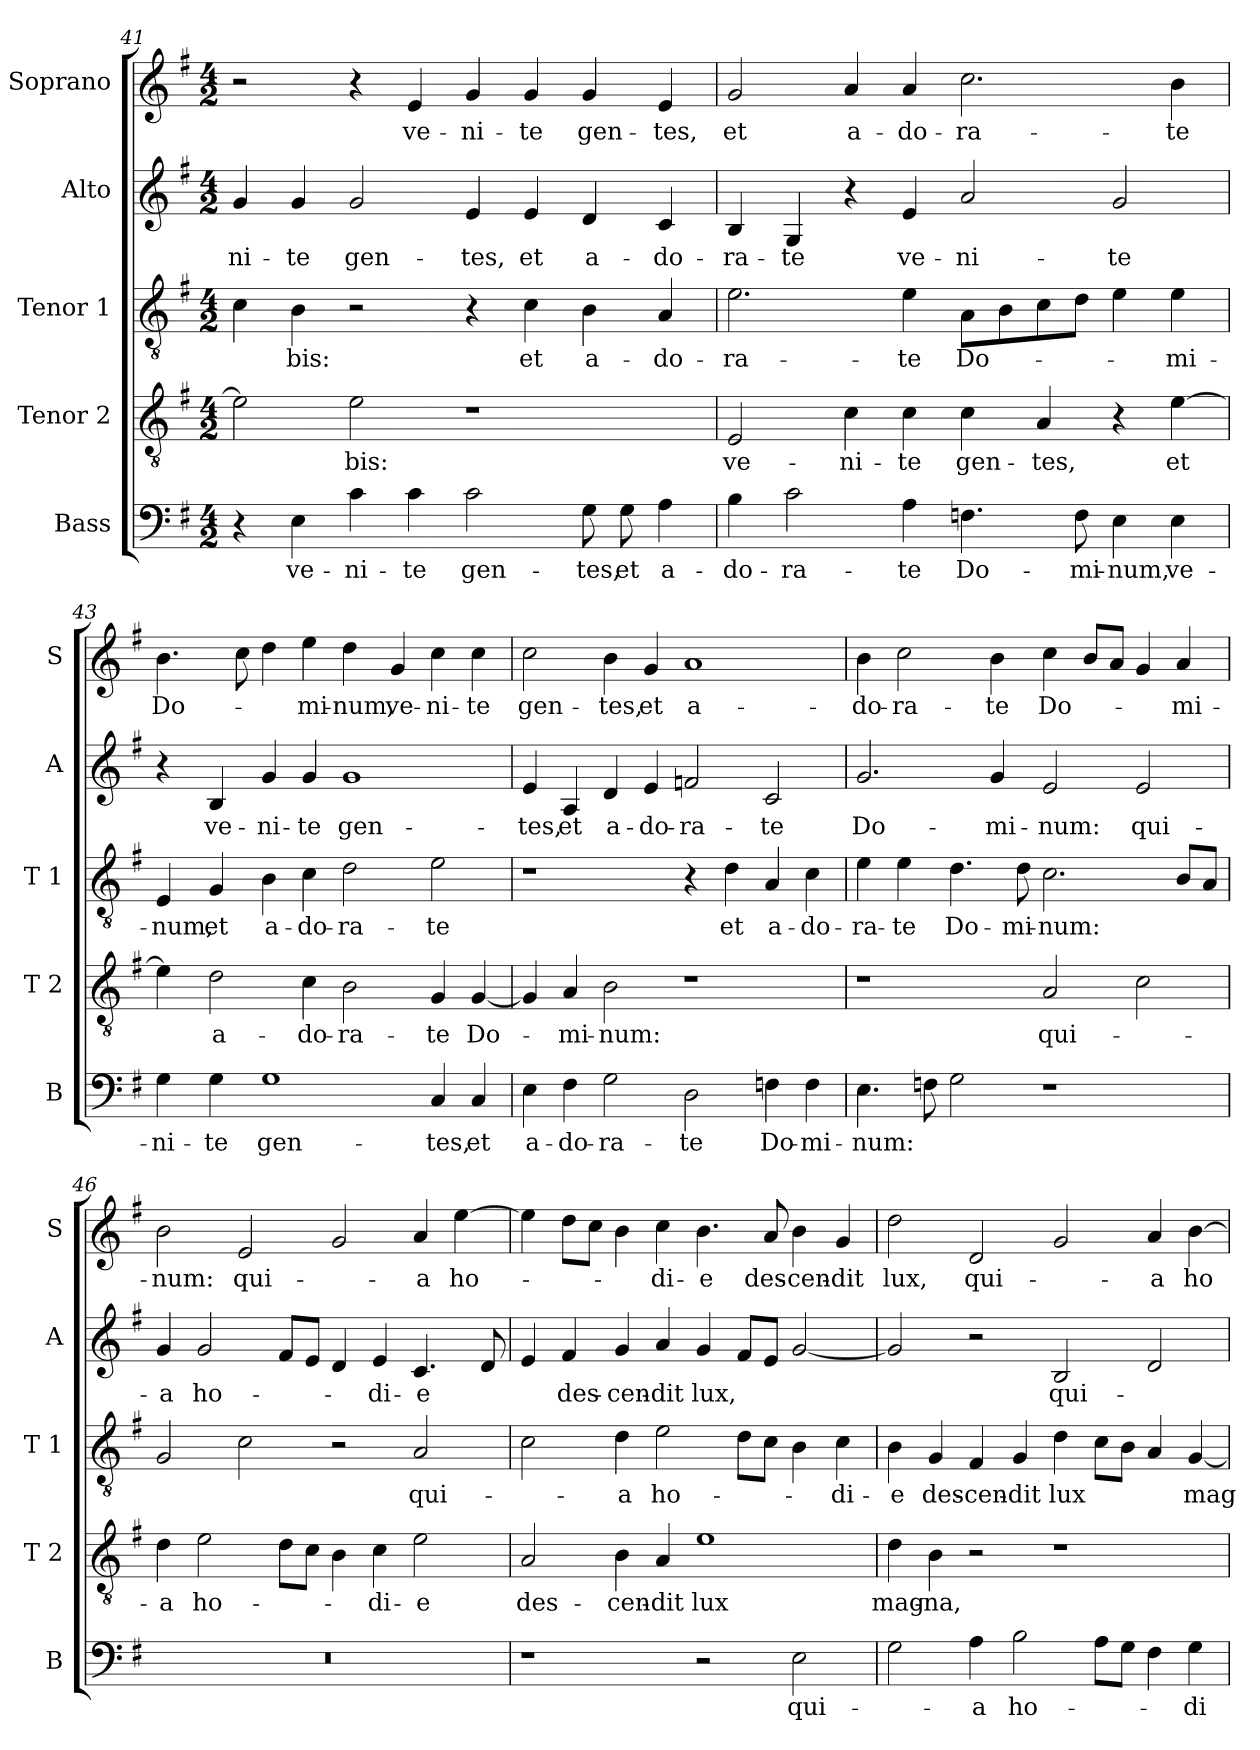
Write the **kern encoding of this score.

**kern	**text	**kern	**text	**kern	**text	**kern	**text	**kern	**text
*part5	*part5	*part4	*part4	*part3	*part3	*part2	*part2	*part1	*part1
*staff5	*staff5	*staff4	*staff4	*staff3	*staff3	*staff2	*staff2	*staff1	*staff1
*I"Bass	*	*I"Tenor 2	*	*I"Tenor 1	*	*I"Alto	*	*I"Soprano	*
*I'B	*	*I'T 2	*	*I'T 1	*	*I'A	*	*I'S	*
*clefF4	*	*clefGv2	*	*clefGv2	*	*clefG2	*	*clefG2	*
*k[f#]	*	*k[f#]	*	*k[f#]	*	*k[f#]	*	*k[f#]	*
*G:	*	*G:	*	*G:	*	*G:	*	*G:	*
*M4/2	*	*M4/2	*	*M4/2	*	*M4/2	*	*M4/2	*
=41	=41	=41	=41	=41	=41	=41	=41	=41	=41
!	!	!	!	!	!	!	!LO:LY:b	!	!
4r	.	2e\]	.	4c\	.	4g/	-ni-	2r	.
!	!LO:LY:b	!	!	!	!LO:LY:b	!	!LO:LY:b	!	!
4E\	ve-	.	.	4B\	-bis:	4g/	-te	.	.
!	!LO:LY:b	!	!LO:LY:b	!	!	!	!LO:LY:b	!	!
4c\	-ni-	2e\	-bis:	2r	.	2g/	gen-	4r	.
!	!LO:LY:b	!	!	!	!	!	!	!	!LO:LY:b
4c\	-te	.	.	.	.	.	.	4e/	ve-
!	!LO:LY:b	!	!	!	!	!	!LO:LY:b	!	!LO:LY:b
2c\	gen-	1r	.	4r	.	4e/	-tes,	4g/	-ni-
!	!	!	!	!	!LO:LY:b	!	!LO:LY:b	!	!LO:LY:b
.	.	.	.	4c\	et	4e/	et	4g/	-te
!	!LO:LY:b	!	!	!	!LO:LY:b	!	!LO:LY:b	!	!LO:LY:b
8G\	-tes,	.	.	4B\	a-	4d/	a-	4g/	gen-
!	!LO:LY:b	!	!	!	!	!	!	!	!
8G\	et	.	.	.	.	.	.	.	.
!	!LO:LY:b	!	!	!	!LO:LY:b	!	!LO:LY:b	!	!LO:LY:b
4A\	a-	.	.	4A/	-do-	4c/	-do-	4e/	-tes,
=42	=42	=42	=42	=42	=42	=42	=42	=42	=42
!	!LO:LY:b	!	!LO:LY:b	!	!LO:LY:b	!	!LO:LY:b	!	!LO:LY:b
4B\	-do-	2E/	ve-	2.e\	-ra-	4B/	-ra-	2g/	et
!	!LO:LY:b	!	!	!	!	!	!LO:LY:b	!	!
2c\	-ra-	.	.	.	.	4G/	-te	.	.
!	!	!	!LO:LY:b	!	!	!	!	!	!LO:LY:b
.	.	4c\	-ni-	.	.	4r	.	4a/	a-
!	!LO:LY:b	!	!LO:LY:b	!	!LO:LY:b	!	!LO:LY:b	!	!LO:LY:b
4A\	-te	4c\	-te	4e\	-te	4e/	ve-	4a/	-do-
!	!LO:LY:b	!	!LO:LY:b	!	!LO:LY:b	!	!LO:LY:b	!	!LO:LY:b
4.Fn\	Do-	4c\	gen-	8A\L	Do-	2a/	-ni-	2.cc\	-ra-
.	.	.	.	8B\	.	.	.	.	.
!	!	!	!LO:LY:b	!	!	!	!	!	!
.	.	4A/	-tes,	8c\	.	.	.	.	.
!	!LO:LY:b	!	!	!	!	!	!	!	!
8F\	-mi-	.	.	8d\J	.	.	.	.	.
!	!LO:LY:b	!	!	!	!	!	!LO:LY:b	!	!
4E\	-num,	4r	.	4e\	.	2g/	-te	.	.
!	!LO:LY:b	!	!LO:LY:b	!	!LO:LY:b	!	!	!	!LO:LY:b
4E\	ve-	[4e\	et	4e\	-mi-	.	.	4b\	-te
!!LO:PB:g=z
=43	=43	=43	=43	=43	=43	=43	=43	=43	=43
!	!LO:LY:b	!	!	!	!LO:LY:b	!	!	!	!LO:LY:b
4G\	-ni-	4e\]	.	4E/	-num,	4r	.	4.b\	Do-
!	!LO:LY:b	!	!LO:LY:b	!	!LO:LY:b	!	!LO:LY:b	!	!
4G\	-te	2d\	a-	4G/	et	4B/	ve-	.	.
.	.	.	.	.	.	.	.	8cc\	.
!	!LO:LY:b	!	!	!	!LO:LY:b	!	!LO:LY:b	!	!
1G	gen-	.	.	4B\	a-	4g/	-ni-	4dd\	.
!	!	!	!LO:LY:b	!	!LO:LY:b	!	!LO:LY:b	!	!LO:LY:b
.	.	4c\	-do-	4c\	-do-	4g/	-te	4ee\	-mi-
!	!	!	!LO:LY:b	!	!LO:LY:b	!	!LO:LY:b	!	!LO:LY:b
.	.	2B\	-ra-	2d\	-ra-	1g	gen-	4dd\	-num,
!	!	!	!	!	!	!	!	!	!LO:LY:b
.	.	.	.	.	.	.	.	4g/	ve-
!	!LO:LY:b	!	!LO:LY:b	!	!LO:LY:b	!	!	!	!LO:LY:b
4C/	-tes,	4G/	-te	2e\	-te	.	.	4cc\	-ni-
!	!LO:LY:b	!	!LO:LY:b	!	!	!	!	!	!LO:LY:b
4C/	et	[4G/	Do-	.	.	.	.	4cc\	-te
=44	=44	=44	=44	=44	=44	=44	=44	=44	=44
!	!LO:LY:b	!	!	!	!	!	!LO:LY:b	!	!LO:LY:b
4E\	a-	4G/]	.	1r	.	4e/	-tes,	2cc\	gen-
!	!LO:LY:b	!	!LO:LY:b	!	!	!	!LO:LY:b	!	!
4F#\	-do-	4A/	-mi-	.	.	4A/	et	.	.
!	!LO:LY:b	!	!LO:LY:b	!	!	!	!LO:LY:b	!	!LO:LY:b
2G\	-ra-	2B\	-num:	.	.	4d/	a-	4b\	-tes,
!	!	!	!	!	!	!	!LO:LY:b	!	!LO:LY:b
.	.	.	.	.	.	4e/	-do-	4g/	et
!	!LO:LY:b	!	!	!	!	!	!LO:LY:b	!	!LO:LY:b
2D\	-te	1r	.	4r	.	2fn/	-ra-	1a	a-
!	!	!	!	!	!LO:LY:b	!	!	!	!
.	.	.	.	4d\	et	.	.	.	.
!	!LO:LY:b	!	!	!	!LO:LY:b	!	!LO:LY:b	!	!
4Fn\	Do-	.	.	4A/	a-	2c/	-te	.	.
!	!LO:LY:b	!	!	!	!LO:LY:b	!	!	!	!
4F\	-mi-	.	.	4c\	-do-	.	.	.	.
=45	=45	=45	=45	=45	=45	=45	=45	=45	=45
!	!LO:LY:b	!	!	!	!LO:LY:b	!	!LO:LY:b	!	!LO:LY:b
4.E\	-num:	1r	.	4e\	-ra-	2.g/	Do-	4b\	-do-
!	!	!	!	!	!LO:LY:b	!	!	!	!LO:LY:b
.	.	.	.	4e\	-te	.	.	2cc\	-ra-
8Fn\	.	.	.	.	.	.	.	.	.
!	!	!	!	!	!LO:LY:b	!	!	!	!
2G\	.	.	.	4.d\	Do-	.	.	.	.
!	!	!	!	!	!	!	!LO:LY:b	!	!LO:LY:b
.	.	.	.	.	.	4g/	-mi-	4b\	-te
!	!	!	!	!	!LO:LY:b	!	!	!	!
.	.	.	.	8d\	-mi-	.	.	.	.
!	!	!	!LO:LY:b	!	!LO:LY:b	!	!LO:LY:b	!	!LO:LY:b
1r	.	2A/	qui-	2.c\	-num:	2e/	-num:	4cc\	Do-
.	.	.	.	.	.	.	.	8b/L	.
.	.	.	.	.	.	.	.	8a/J	.
!	!	!	!	!	!	!	!LO:LY:b	!	!
.	.	2c\	.	.	.	2e/	qui-	4g/	.
!	!	!	!	!	!	!	!	!	!LO:LY:b
.	.	.	.	8B/L	.	.	.	4a/	-mi-
.	.	.	.	8A/J	.	.	.	.	.
!!LO:LB:g=z
=46	=46	=46	=46	=46	=46	=46	=46	=46	=46
!	!	!	!LO:LY:b	!	!	!	!LO:LY:b	!	!LO:LY:b
0r	.	4d\	-a	2G/	.	4g/	-a	2b\	-num:
!	!	!	!LO:LY:b	!	!	!	!LO:LY:b	!	!
.	.	2e\	ho-	.	.	2g/	ho-	.	.
!	!	!	!	!	!	!	!	!	!LO:LY:b
.	.	.	.	2c\	.	.	.	2e/	qui-
.	.	8d\L	.	.	.	8f#/L	.	.	.
.	.	8c\J	.	.	.	8e/J	.	.	.
.	.	4B\	.	2r	.	4d/	.	2g/	.
!	!	!	!LO:LY:b	!	!	!	!LO:LY:b	!	!
.	.	4c\	-di-	.	.	4e/	-di-	.	.
!	!	!	!LO:LY:b	!	!LO:LY:b	!	!LO:LY:b	!	!LO:LY:b
.	.	2e\	-e	2A/	qui-	4.c/	-e	4a/	-a
!	!	!	!	!	!	!	!	!	!LO:LY:b
.	.	.	.	.	.	.	.	[4ee\	ho-
.	.	.	.	.	.	8d/	.	.	.
=47	=47	=47	=47	=47	=47	=47	=47	=47	=47
!	!	!	!LO:LY:b	!	!	!	!	!	!
1r	.	2A/	des-	2c\	.	4e/	.	4ee\]	.
!	!	!	!	!	!	!	!LO:LY:b	!	!
.	.	.	.	.	.	4f#/	des-	8dd\L	.
.	.	.	.	.	.	.	.	8cc\J	.
!	!	!	!LO:LY:b	!	!LO:LY:b	!	!LO:LY:b	!	!
.	.	4B\	-cen-	4d\	-a	4g/	-cen-	4b\	.
!	!	!	!LO:LY:b	!	!LO:LY:b	!	!LO:LY:b	!	!LO:LY:b
.	.	4A/	-dit	2e\	ho-	4a/	-dit	4cc\	-di-
!	!	!	!LO:LY:b	!	!	!	!LO:LY:b	!	!LO:LY:b
2r	.	1e	lux	.	.	4g/	lux,	4.b\	-e
.	.	.	.	8d\L	.	8f#/L	.	.	.
!	!	!	!	!	!	!	!	!	!LO:LY:b
.	.	.	.	8c\J	.	8e/J	.	8a/	des-
!	!LO:LY:b	!	!	!	!	!	!	!	!LO:LY:b
2E\	qui-	.	.	4B\	.	[2g/	.	4b\	-cen-
!	!	!	!	!	!LO:LY:b	!	!	!	!LO:LY:b
.	.	.	.	4c\	-di-	.	.	4g/	-dit
=48	=48	=48	=48	=48	=48	=48	=48	=48	=48
!	!	!	!LO:LY:b	!	!LO:LY:b	!	!	!	!LO:LY:b
2G\	.	4d\	mag-	4B\	-e	2g/]	.	2dd\	lux,
!	!	!	!LO:LY:b	!	!LO:LY:b	!	!	!	!
.	.	4B\	-na,	4G/	des-	.	.	.	.
!	!LO:LY:b	!	!	!	!LO:LY:b	!	!	!	!LO:LY:b
4A\	-a	2r	.	4F#/	-cen-	2r	.	2d/	qui-
!	!LO:LY:b	!	!	!	!LO:LY:b	!	!	!	!
2B\	ho-	.	.	4G/	-dit	.	.	.	.
!	!	!	!	!	!LO:LY:b	!	!LO:LY:b	!	!
.	.	1r	.	4d\	lux	2B/	qui-	2g/	.
8A\L	.	.	.	8c\L	.	.	.	.	.
8G\J	.	.	.	8B\J	.	.	.	.	.
!	!	!	!	!	!	!	!	!	!LO:LY:b
4F#\	.	.	.	4A/	.	2d/	.	4a/	-a
!	!LO:LY:b	!	!	!	!LO:LY:b	!	!	!	!LO:LY:b
4G\	-di-	.	.	[4G/	mag-	.	.	[4b\	ho-
=	=	=	=	=	=	=	=	=	=
*-	*-	*-	*-	*-	*-	*-	*-	*-	*-
